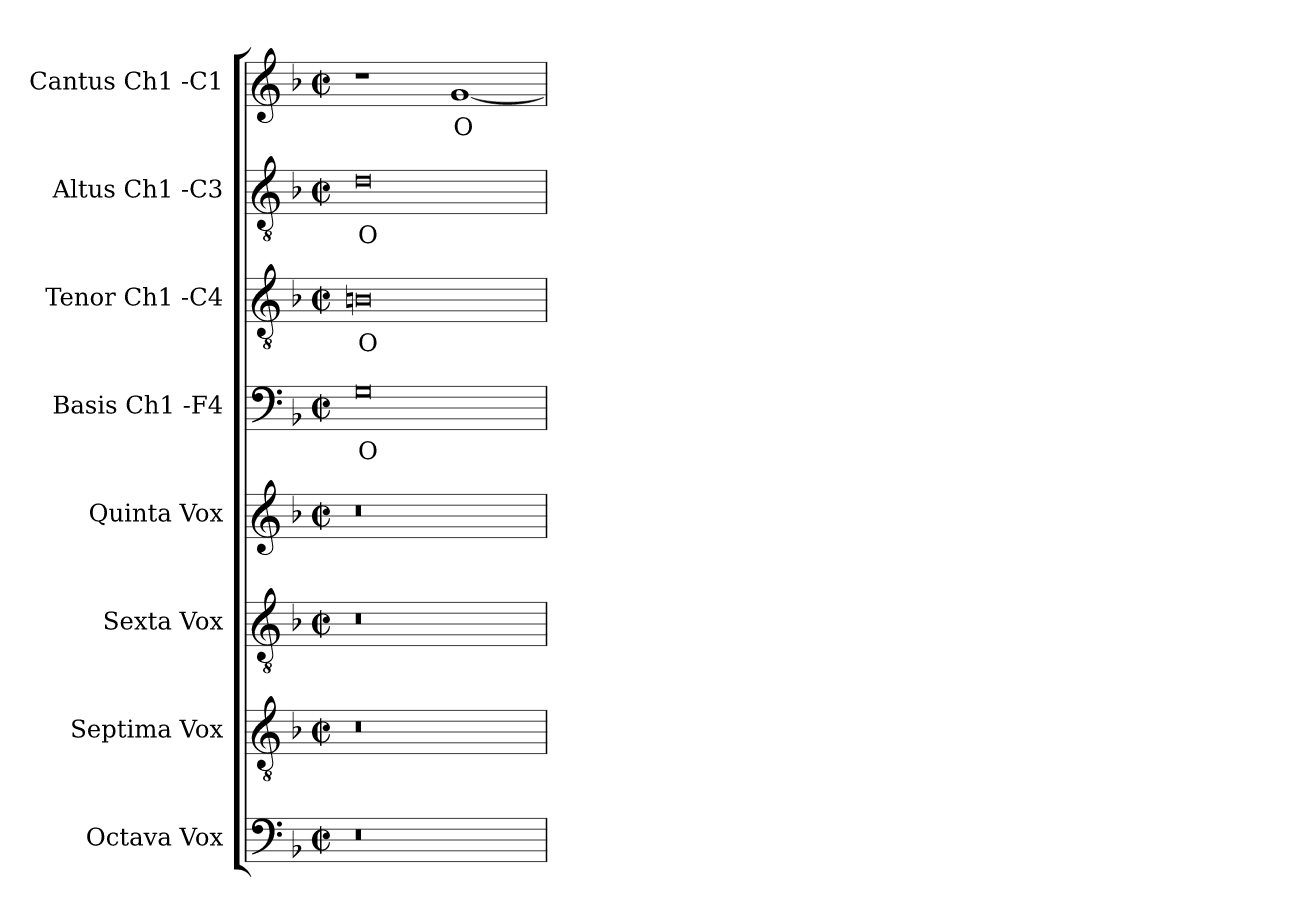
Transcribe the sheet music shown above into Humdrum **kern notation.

**kern	**kern	**kern	**kern	**kern	**text	**kern	**text	**kern	**text	**kern	**text
*part8	*part7	*part6	*part5	*part4	*part4	*part3	*part3	*part2	*part2	*part1	*part1
*staff8	*staff7	*staff6	*staff5	*staff4	*staff4	*staff3	*staff3	*staff2	*staff2	*staff1	*staff1
*I"Octava  Vox	*I"Septima  Vox	*I"Sexta  Vox	*I"Quinta  Vox	*I"Basis  Ch1 -F4	*	*I"Tenor  Ch1 -C4	*	*I"Altus  Ch1 -C3	*	*I"Cantus  Ch1 -C1	*
*	*	*	*	*I'B	*	*I'T	*	*I'A	*	*I'C	*
!!LO:PB:g=z
*stria5	*stria5	*stria5	*stria5	*stria5	*	*stria5	*	*stria5	*	*stria5	*
*clefF4	*clefGv2	*clefGv2	*clefG2	*clefF4	*	*clefGv2	*	*clefGv2	*	*clefG2	*
*k[b-]	*k[b-]	*k[b-]	*k[b-]	*k[b-]	*	*k[b-]	*	*k[b-]	*	*k[b-]	*
*F:	*F:	*F:	*F:	*F:	*	*F:	*	*F:	*	*F:	*
*M2/2	*M2/2	*M2/2	*M2/2	*M2/2	*	*M2/2	*	*M2/2	*	*M2/2	*
*met(c|)	*met(c|)	*met(c|)	*met(c|)	*met(c|)	*	*met(c|)	*	*met(c|)	*	*met(c|)	*
=1	=1	=1	=1	=1	=1	=1	=1	=1	=1	=1	=1
!	!	!	!	!	!LO:LY:b:rj	!	!LO:LY:b:rj	!	!LO:LY:b:rj	!	!
0r	0r	0r	0r	0G	O	0Bn	O	0d	O	1r	.
!	!	!	!	!	!	!	!	!	!	!	!LO:LY:b:cj
.	.	.	.	.	.	.	.	.	.	[<1g	O
=	=	=	=	=	=	=	=	=	=	=	=
*-	*-	*-	*-	*-	*-	*-	*-	*-	*-	*-	*-
